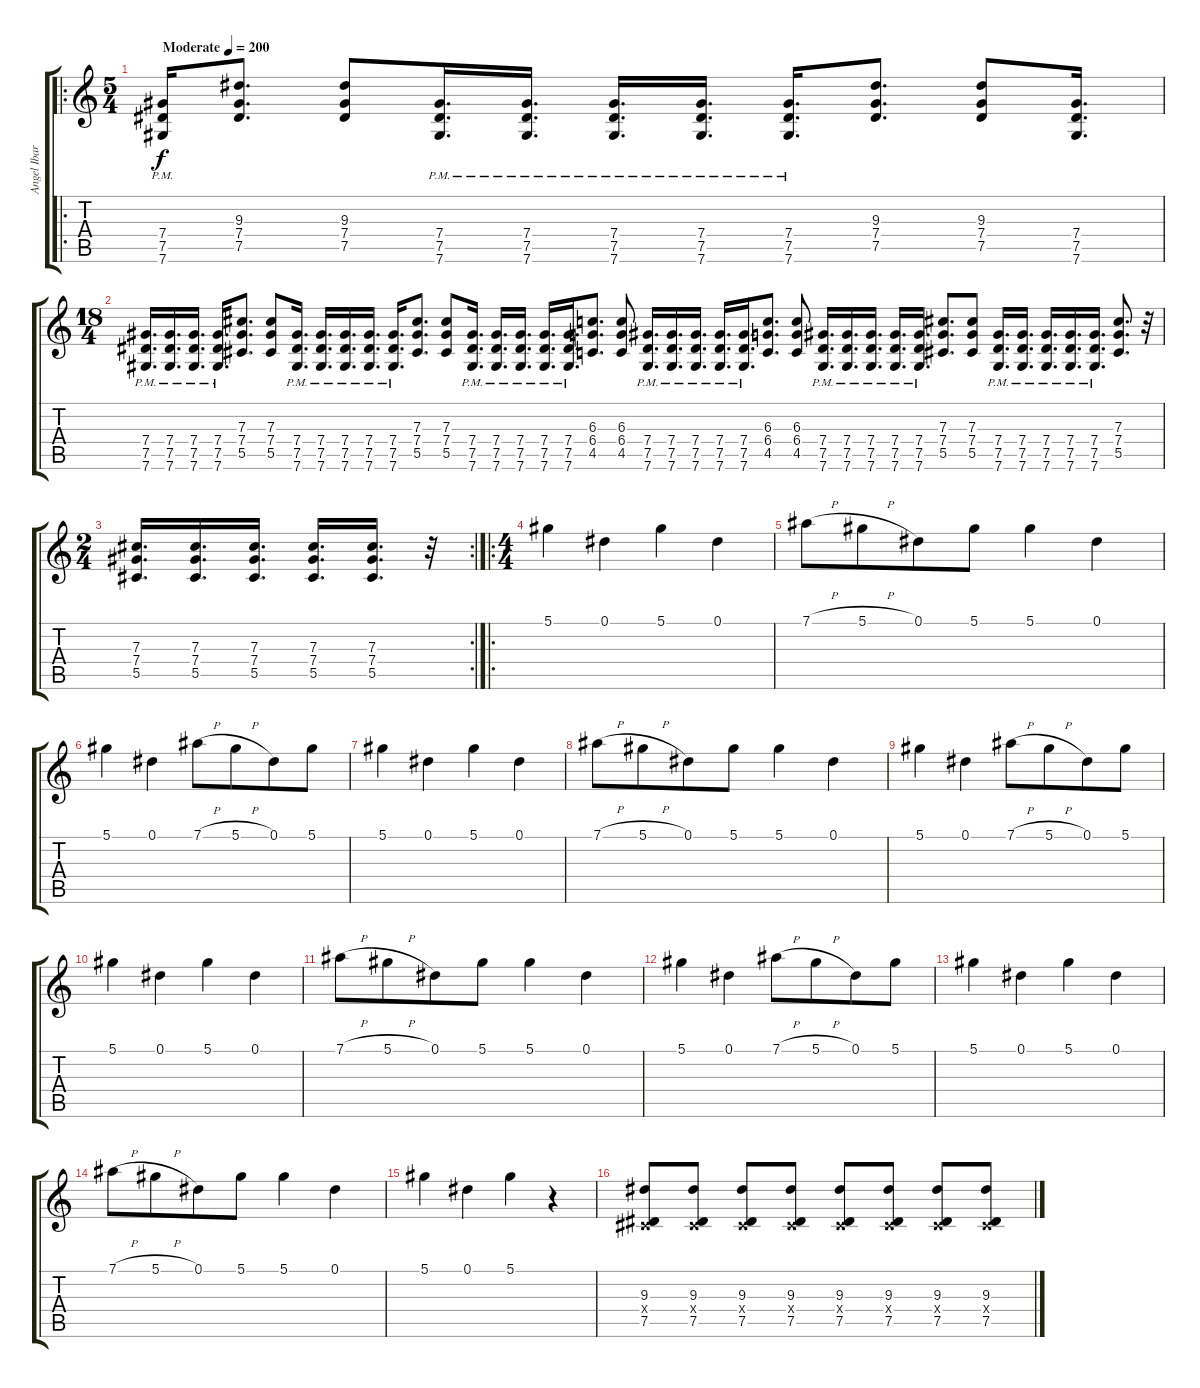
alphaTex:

\track ("Angel Ibarra" "Angel Ibar") {instrument distortionguitar}
\staff {score tabs}
\tuning (Eb4 Bb3 Gb3 Db3 Ab2 Db2) {hide}
\ro
\ts (5 4)
\tempo (200 "Moderate")
\clef g2
\ks c
(7.4 7.5 7.6{pm}).16{dy f instrument distortionguitar} (9.3 7.4 7.5).8{d} (9.3 7.4 7.5).8 (7.4 7.5 7.6{pm}).16{d} (7.4 7.5 7.6{pm}).16{d} (7.4 7.5 7.6{pm}).16{d} (7.4 7.5 7.6{pm}).16{d} (7.4 7.5 7.6{pm}).16{d} (9.3 7.4 7.5).8{d} (9.3 7.4 7.5).8 (7.4 7.5 7.6).16{d} |
\ts (18 4)
(7.4 7.5 7.6{pm}).16{d} (7.4 7.5 7.6{pm}).16{d} (7.4 7.5 7.6{pm}).16{d} (7.4 7.5 7.6{pm}).16{d} (7.3 7.4 5.5).8{d} (7.3 7.4 5.5).8 (7.4 7.5 7.6{pm}).16{d} (7.4 7.5 7.6{pm}).16{d} (7.4 7.5 7.6{pm}).16{d} (7.4 7.5 7.6{pm}).16{d} (7.4 7.5 7.6{pm}).16{d} (7.3 7.4 5.5).8{d} (7.3 7.4 5.5).8 (7.4 7.5 7.6{pm}).16{d} (7.4 7.5 7.6{pm}).16{d} (7.4 7.5 7.6{pm}).16{d} (7.4 7.5 7.6{pm}).16{d} (7.4 7.5 7.6{pm}).16{d} (6.3 6.4 4.5).8{d} (6.3 6.4 4.5).8 (7.4 7.5 7.6{pm}).16{d} (7.4 7.5 7.6{pm}).16{d} (7.4 7.5 7.6{pm}).16{d} (7.4 7.5 7.6{pm}).16{d} (7.4 7.5 7.6{pm}).16{d} (6.3 6.4 4.5).8{d} (6.3 6.4 4.5).8 (7.4 7.5 7.6{pm}).16{d} (7.4 7.5 7.6{pm}).16{d} (7.4 7.5 7.6{pm}).16{d} (7.4 7.5 7.6{pm}).16{d} (7.4 7.5 7.6{pm}).16{d} (7.3 7.4 5.5).8{d} (7.3 7.4 5.5).8 (7.4 7.5 7.6{pm}).16{d} (7.4 7.5 7.6{pm}).16{d} (7.4 7.5 7.6{pm}).16{d} (7.4 7.5 7.6{pm}).16{d} (7.4 7.5 7.6{pm}).16{d} (7.3 7.4 5.5).8{d} r.32 |
\rc 2
\ts (2 4)
(7.3 7.4 5.5).16{d} (7.3 7.4 5.5).16{d} (7.3 7.4 5.5).16{d} (7.3 7.4 5.5).16{d} (7.3 7.4 5.5).16{d} r.32 |
\ro
\ts (4 4)
5.1.4 0.1.4 5.1.4 0.1.4 |
7.1{h}.8{beam merge} 5.1{h}.8{beam merge} 0.1.8{beam merge} 5.1.8 5.1.4 0.1.4 |
5.1.4 0.1.4 7.1{h}.8{beam merge} 5.1{h}.8{beam merge} 0.1.8{beam merge} 5.1.8 |
5.1.4 0.1.4 5.1.4 0.1.4 |
7.1{h}.8{beam merge} 5.1{h}.8{beam merge} 0.1.8{beam merge} 5.1.8 5.1.4 0.1.4 |
5.1.4 0.1.4 7.1{h}.8{beam merge} 5.1{h}.8{beam merge} 0.1.8{beam merge} 5.1.8 |
5.1.4 0.1.4 5.1.4 0.1.4 |
7.1{h}.8{beam merge} 5.1{h}.8{beam merge} 0.1.8{beam merge} 5.1.8 5.1.4 0.1.4 |
5.1.4 0.1.4 7.1{h}.8{beam merge} 5.1{h}.8{beam merge} 0.1.8{beam merge} 5.1.8 |
5.1.4 0.1.4 5.1.4 0.1.4 |
7.1{h}.8{beam merge} 5.1{h}.8{beam merge} 0.1.8{beam merge} 5.1.8 5.1.4 0.1.4 |
5.1.4 0.1.4 5.1.4 r.4 |
(9.3 0.4{x} 7.5).8 (9.3 0.4{x} 7.5).8 (9.3 0.4{x} 7.5).8 (9.3 0.4{x} 7.5).8 (9.3 0.4{x} 7.5).8 (9.3 0.4{x} 7.5).8 (9.3 0.4{x} 7.5).8 (9.3 0.4{x} 7.5).8
